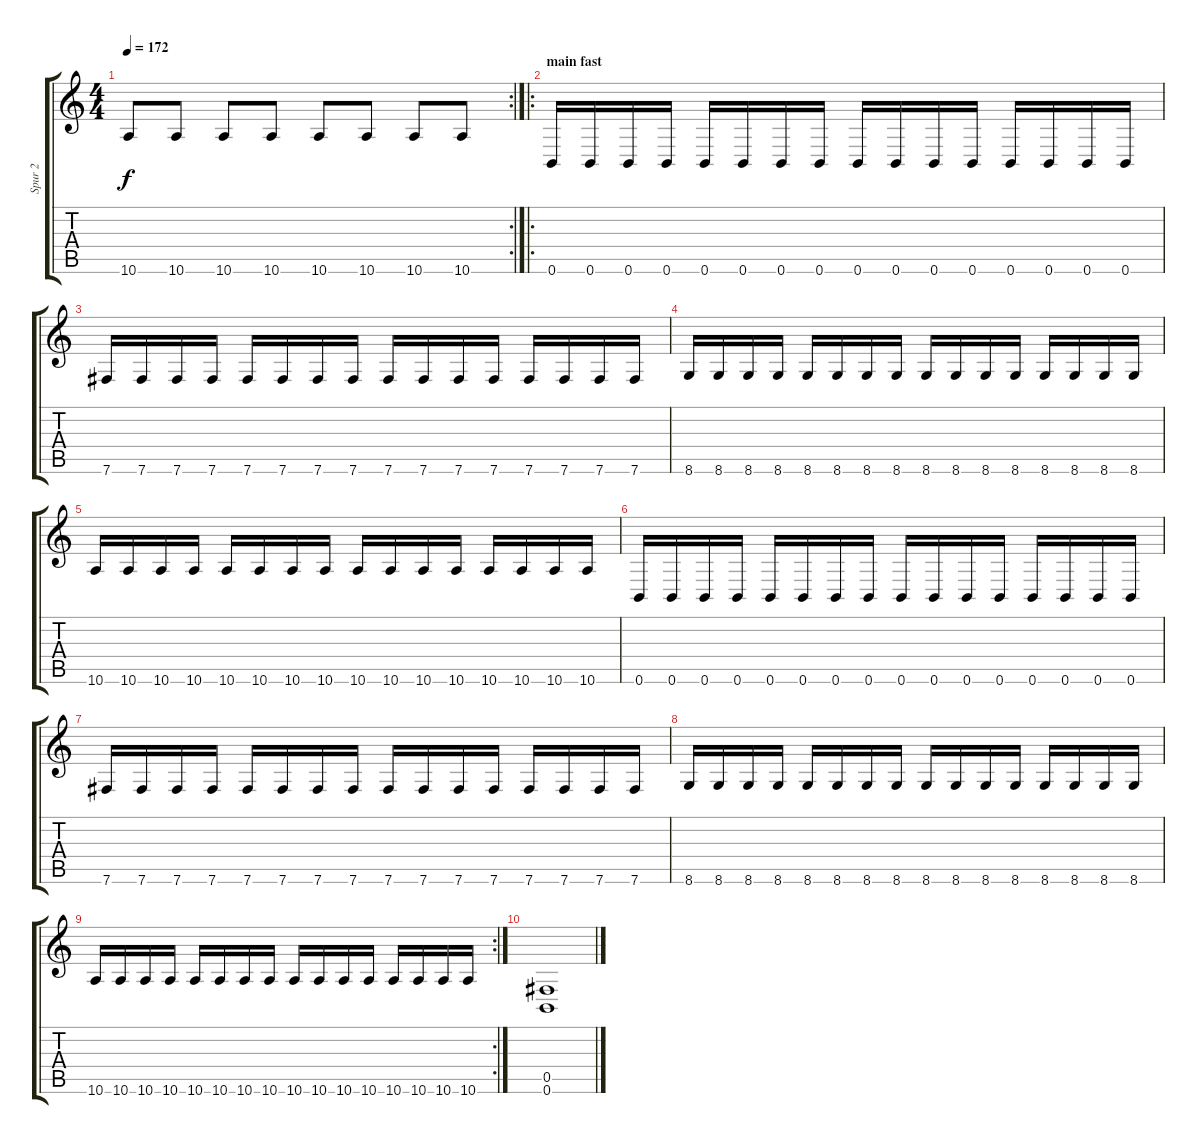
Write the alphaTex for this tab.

\track ("Spur 2" "Spur 2") {instrument distortionguitar}
\staff {score tabs}
\tuning (Db4 Ab3 E3 B2 Gb2 B1) {hide}
\rc 2
\ts (4 4)
\tempo 172
\clef g2
\ks c
10.6.8{dy f} 10.6.8 10.6.8 10.6.8 10.6.8 10.6.8 10.6.8 10.6.8 |
\ro
\section ("" "main fast")
0.6.16 0.6.16 0.6.16 0.6.16 0.6.16 0.6.16 0.6.16 0.6.16 0.6.16 0.6.16 0.6.16 0.6.16 0.6.16 0.6.16 0.6.16 0.6.16 |
7.6.16 7.6.16 7.6.16 7.6.16 7.6.16 7.6.16 7.6.16 7.6.16 7.6.16 7.6.16 7.6.16 7.6.16 7.6.16 7.6.16 7.6.16 7.6.16 |
8.6.16 8.6.16 8.6.16 8.6.16 8.6.16 8.6.16 8.6.16 8.6.16 8.6.16 8.6.16 8.6.16 8.6.16 8.6.16 8.6.16 8.6.16 8.6.16 |
10.6.16 10.6.16 10.6.16 10.6.16 10.6.16 10.6.16 10.6.16 10.6.16 10.6.16 10.6.16 10.6.16 10.6.16 10.6.16 10.6.16 10.6.16 10.6.16 |
0.6.16 0.6.16 0.6.16 0.6.16 0.6.16 0.6.16 0.6.16 0.6.16 0.6.16 0.6.16 0.6.16 0.6.16 0.6.16 0.6.16 0.6.16 0.6.16 |
7.6.16 7.6.16 7.6.16 7.6.16 7.6.16 7.6.16 7.6.16 7.6.16 7.6.16 7.6.16 7.6.16 7.6.16 7.6.16 7.6.16 7.6.16 7.6.16 |
8.6.16 8.6.16 8.6.16 8.6.16 8.6.16 8.6.16 8.6.16 8.6.16 8.6.16 8.6.16 8.6.16 8.6.16 8.6.16 8.6.16 8.6.16 8.6.16 |
\rc 2
10.6.16 10.6.16 10.6.16 10.6.16 10.6.16 10.6.16 10.6.16 10.6.16 10.6.16 10.6.16 10.6.16 10.6.16 10.6.16 10.6.16 10.6.16 10.6.16 |
(0.5 0.6).1
